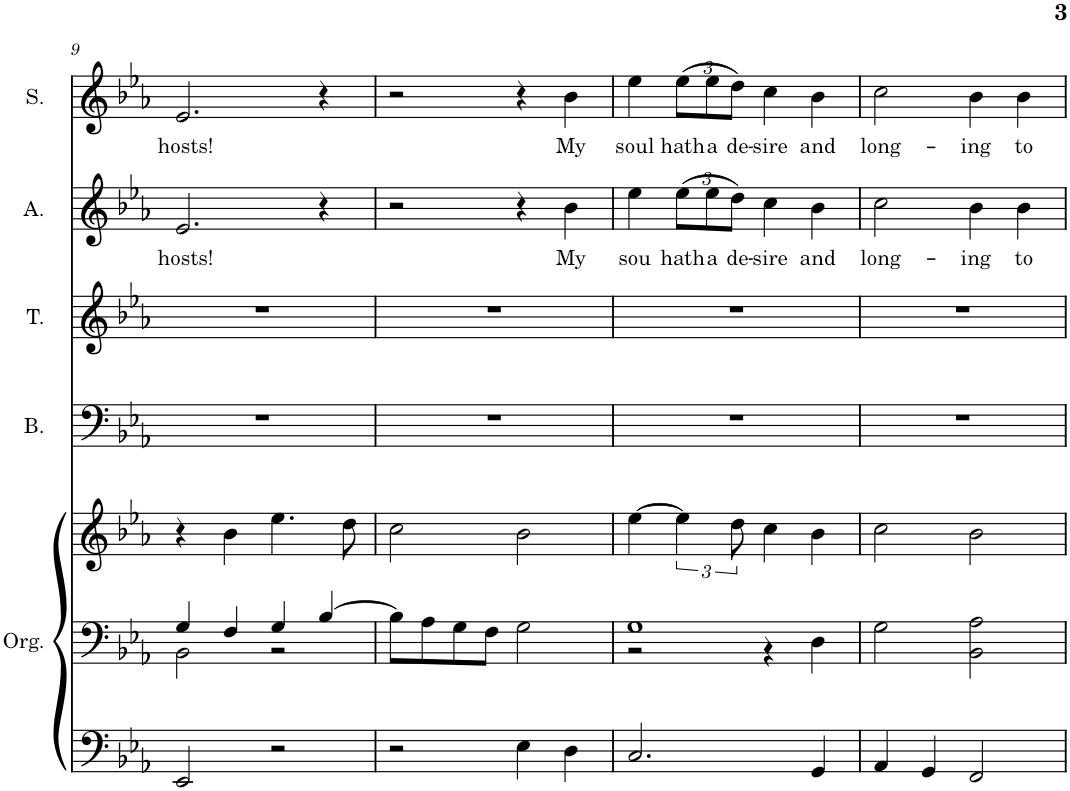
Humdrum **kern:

**kern	**kern	**kern	**kern	**kern	**kern	**text	**kern	**text
*part7	*part6	*part5	*part4	*part3	*part2	*part2	*part1	*part1
*staff7	*staff6	*staff5	*staff4	*staff3	*staff2	*staff2	*staff1	*staff1
*I"Pipe Organ	*I"Org.	*I"Pipe Organ	*I"B.	*I"T.	*I"A.	*	*I"S.	*
*I'P Org	*I'Org.	*I'P Org	*I'B.	*I'T.	*I'A.	*	*I'S.	*
!!LO:PB:g=z
*clefF4	*clefF4	*clefG2	*clefF4	*clefG2	*clefG2	*	*clefG2	*
*k[b-e-a-]	*k[b-e-a-]	*k[b-e-a-]	*k[b-e-a-]	*k[b-e-a-]	*k[b-e-a-]	*	*k[b-e-a-]	*
*M4/4	*M4/4	*M4/4	*M4/4	*M4/4	*M4/4	*	*M4/4	*
=9	=9	=9	=9	=9	=9	=9	=9	=9
*	*^	*	*	*	*	*	*	*
!	!	!	!	!	!	!	!LO:LY:b	!	!LO:LY:b
2EE-/	4G/	2BB-\	4r	1r	1r	2.e-/	hosts!	2.e-/	hosts!
.	4F/	.	4b-\	.	.	.	.	.	.
2r	4G/	2r	4.ee-\	.	.	.	.	.	.
.	[4B-/	.	.	.	.	4r	.	4r	.
.	.	.	8dd\	.	.	.	.	.	.
*	*v	*v	*	*	*	*	*	*	*
=10	=10	=10	=10	=10	=10	=10	=10	=10
2r	8B-\L]	2cc\	1r	1r	2r	.	2r	.
.	8A-\	.	.	.	.	.	.	.
.	8G\	.	.	.	.	.	.	.
.	8F\J	.	.	.	.	.	.	.
4E-\	2G\	2b-\	.	.	4r	.	4r	.
!	!	!	!	!	!	!LO:LY:b	!	!LO:LY:b
4D\	.	.	.	.	4b-\	My	4b-\	My
=11	=11	=11	=11	=11	=11	=11	=11	=11
*	*^	*	*	*	*	*	*	*
!	!	!	!	!	!	!	!LO:LY:b	!	!LO:LY:b
2.C/	1G	2r	[4ee-\	1r	1r	4ee-\	sou	4ee-\	soul
*	*	*	*	*	*	*Xbrackettup	*	*	*
!	!	!	!	!	!	!	!LO:LY:b	!	!
*	*	*	*	*	*	*	*	*Xbrackettup	*
!	!	!	!	!	!	!	!	!	!LO:LY:b
.	.	.	6ee-\]	.	.	(12ee-\L	hath	(12ee-\L	hath
!	!	!	!	!	!	!	!LO:LY:b	!	!LO:LY:b
.	.	.	.	.	.	12ee-\	a	12ee-\	a
!	!	!	!	!	!	!	!LO:LY:b	!	!LO:LY:b
.	.	.	12dd\	.	.	12dd\J)	de-	12dd\J)	de-
!	!	!	!	!	!	!	!LO:LY:b	!	!LO:LY:b
.	.	4r	4cc\	.	.	4cc\	-sire	4cc\	-sire
!	!	!	!	!	!	!	!LO:LY:b	!	!LO:LY:b
4GG/	.	4D\	4b-\	.	.	4b-\	and	4b-\	and
=12	=12	=12	=12	=12	=12	=12	=12	=12	=12
!	!	!	!	!	!	!	!LO:LY:b	!	!LO:LY:b
*	*v	*v	*	*	*	*	*	*	*
4AA-/	2G\	2cc\	1r	1r	2cc\	long-	2cc\	long-
4GG/	.	.	.	.	.	.	.	.
!	!	!	!	!	!	!LO:LY:b	!	!LO:LY:b
2FF/	2BB-\ 2A-\	2b-\	.	.	4b-\	-ing	4b-\	-ing
!	!	!	!	!	!	!LO:LY:b	!	!LO:LY:b
.	.	.	.	.	4b-\	to	4b-\	to
=	=	=	=	=	=	=	=	=
*-	*-	*-	*-	*-	*-	*-	*-	*-
